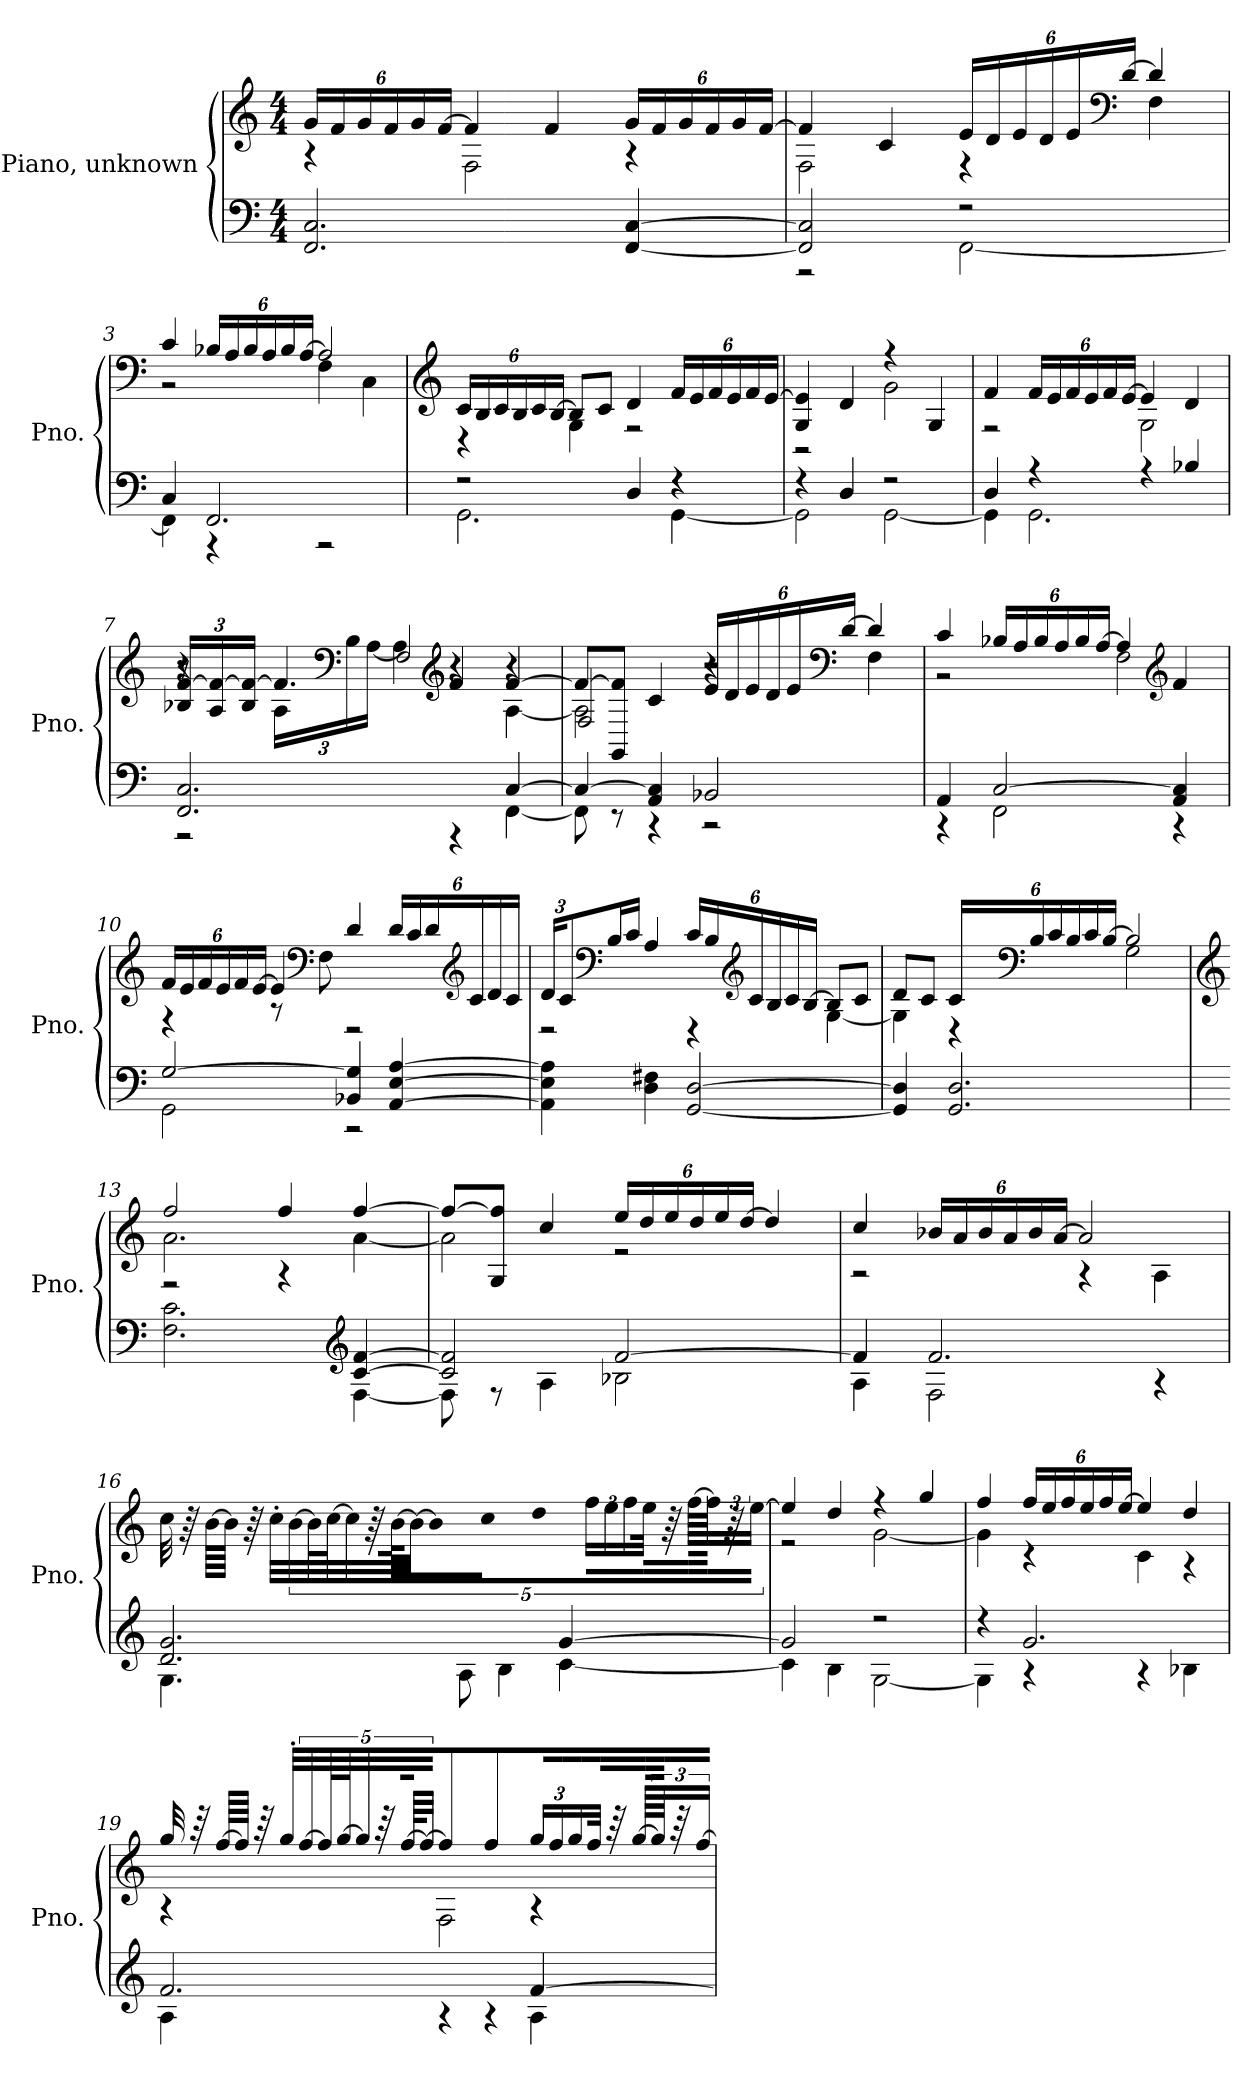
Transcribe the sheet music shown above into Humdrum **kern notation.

**kern	**kern
*part1	*part1
*staff2	*staff1
*I"Piano, unknown	*
*I'Pno.	*
*clefF4	*clefG2
*k[]	*k[]
*M4/4	*M4/4
*MM120	*MM120
*	*Xbrackettup
=1	=1
*	*^
2.FF/ 2.C/	24g/LL	4r
.	24f/	.
.	24g/	.
.	24f/	.
.	24g/	.
.	[24f/JJ	.
.	4f/]	2F\
.	4f/	.
[4FF/ [4C/	24g/LL	4r
.	24f/	.
.	24g/	.
.	24f/	.
.	24g/	.
.	[24f/JJ	.
=2	=2	=2
*^	*	*
2FF/] 2C/]	2r	4f/]	2F\
.	.	4c/	.
2r	[2FF\	24e/LL	4r
.	.	24d/	.
.	.	24e/	.
.	.	24d/	.
.	.	24e/	.
*	*	*clefF4	*
.	.	[24d/JJ	.
.	.	4d/]	4F\
=3	=3	=3	=3
4C/	4FF\]	4c/	2r
2.FF/	4r	24B-X/LL	.
.	.	24A/	.
.	.	24B-/	.
.	.	24A/	.
.	.	24B-/	.
.	.	[24A/JJ	.
.	2r	2A/]	4F\
.	.	.	4C\
!!LO:LB:g=z	!!
=4	=4	=4	=4
*	*	*clefG2	*
2r	2.GG\	24c/LL	4r
.	.	24B/	.
.	.	24c/	.
.	.	24B/	.
.	.	24c/	.
.	.	[24B/JJ	.
.	.	8B/L]	4G\
.	.	8c/J	.
4D/	.	4d/	2r
4r	[4GG\	24f/LL	.
.	.	24e/	.
.	.	24f/	.
.	.	24e/	.
.	.	24f/	.
.	.	[24e/JJ	.
=5	=5	=5	=5
4r	2GG\]	4G/ 4e/]	2r
4D/	.	4d/	.
2r	[2GG\	4r	2g\
.	.	4G/	.
=6	=6	=6	=6
4D/	4GG\]	4f/	2r
4r	2.GG\	24f/LL	.
.	.	24e/	.
.	.	24f/	.
.	.	24e/	.
.	.	24f/	.
.	.	[24e/JJ	.
4r	.	4e/]	2G\
4B-X/	.	4d/	.
!!LO:LB:g=z
=7	=7	=7	=7
*	*	*	*^
2.FF/ 2.C/	2r	24B-X/ [24f/LL	8r	4r
.	.	24A/ 24f/_	.	.
.	.	24B-/ 24f/_JJ	.	.
.	.	4.f/]	24A\LL	.
*	*	*clefF4	*	*
.	.	.	24B-\	.
.	.	.	[24A\JJ	.
.	.	.	4A\]	2F/
*	*	*clefG2	*	*
.	4r	4f/	4r	.
[4C/	[4FF\	[4f/	[4A\	4r
=8	=8	=8	=8	=8
4C/_	8FF\]	8f/L_	2A\]	2F/
.	8r	8GG/ 8f/]J	.	.
4AA/ 4C/]	4r	4c/	.	.
2BB-X/	2r	24e/LL	4r	2r
.	.	24d/	.	.
.	.	24e/	.	.
.	.	24d/	.	.
.	.	24e/	.	.
*	*	*clefF4	*	*
.	.	[24d/JJ	.	.
.	.	4d/]	4F\	.
*	*	*	*v	*v
=9	=9	=9	=9
4AA/	4r	4c/	2r
[2C/	2FF\	24B-X/LL	.
.	.	24A/	.
.	.	24B-/	.
.	.	24A/	.
.	.	24B-/	.
.	.	[24A/JJ	.
.	.	4A/]	2F\
*	*	*clefG2	*
4AA/ 4C/]	4r	4f/	.
!!LO:LB:g=z	!!
=10	=10	=10	=10
[2G/	2GG\	24f/LL	4r
.	.	24e/	.
.	.	24f/	.
.	.	24e/	.
.	.	24f/	.
.	.	[24e/JJ	.
.	.	4e/]	8r
*	*	*clefF4	*
.	.	.	8F\
4BB-X/ 4G/]	2r	4d/	2r
[4AA/ [4E/ [4A/	.	24d/LL	.
.	.	24c/	.
.	.	24d/	.
*	*	*clefG2	*
.	.	24c/	.
.	.	24d/	.
.	.	24c/JJ	.
*v	*v	*	*
=11	=11	=11
4AA\] 4E\] 4A\]	24d/KL	2r
.	12c/	.
*	*clefF4	*
.	16B/L	.
.	16c/JJ	.
4D\ 4F#X\	4A/	.
[2GG/ [2D/	24c/LL	4r
.	24B/	.
*	*clefG2	*
.	24c/	.
.	24B/	.
.	24c/	.
.	[24B/JJ	.
.	8B/L]	[4G\
.	8c/J	.
!!LO:LB:g=z	!!
=12	=12	=12
4GG/] 4D/]	8d/L	4G\]
.	8c/J	.
2.GG/ 2.D/	24c/LL	4r
*	*clefF4	*
.	24B/	.
.	24c/	.
.	24B/	.
.	24c/	.
.	[24B/JJ	.
.	2B/]	2G\
=13	=13	=13
*	*clefG2	*
*^	*	*
2r	2.F\ 2.c\	2ff/	2.a\
4r	.	4ff/	.
*clefG2	*	*	*
[4c/ [4f/	[4F\	[4ff/	[4a\
=14	=14	=14	=14
2c/] 2f/]	8F\]	8ff/L_	2a\]
.	8r	8G/ 8ff/]J	.
.	4A\	4cc/	.
[2f/	2B-X\	24ee/LL	2r
.	.	24dd/	.
.	.	24ee/	.
.	.	24dd/	.
.	.	24ee/	.
.	.	[24dd/JJ	.
.	.	4dd/]	.
=15	=15	=15	=15
4f/]	4A\	4cc/	2r
2.f/	2F\	24b-X/LL	.
.	.	24a/	.
.	.	24b-/	.
.	.	24a/	.
.	.	24b-/	.
.	.	[24a/JJ	.
.	.	2a/]	4r
.	4r	.	4A\
*	*	*v	*v
!!LO:LB:g=z
=16	=16	=16
2.d/ 2.g/	4.G\	32cc\
.	.	64r
.	.	[64b\LLLL
.	.	64b\JJJJ]
.	.	64r
.	.	32cc'\LLL
*	*	*brackettup
.	.	[40b\
.	.	80b\L]
.	.	[80cc\J
.	.	40cc\JJJ]
.	.	80r
.	.	[80b\KLLL
.	.	40b\JJ_
.	.	8b\]
.	8A\	8cc\J
.	4B\	4dd\
*	*	*Xbrackettup
[4g/	[4c\	24ff\LL
.	.	24ee\
.	.	24ff\
.	.	32ee\JJk
.	.	64r
.	.	[64ff\LLLL
*	*	*brackettup
.	.	96ff\JJJJ]
.	.	96r
.	.	[24ee\
=17	=17	=17
*	*	*^
2g/]	4c\]	4ee/]	2r
.	4B\	4dd/	.
2r	[2G\	4r	[2g\
.	.	4gg/	.
=18	=18	=18	=18
4r	4G\]	4ff/	4g\]
*	*	*Xbrackettup	*
2.g/	4r	24ff/LL	4r
.	.	24ee/	.
.	.	24ff/	.
.	.	24ee/	.
.	.	24ff/	.
.	.	[24ee/JJ	.
.	4r	4ee/]	4c\
.	4B-X\	4dd/	4r
!!LO:PB:g=z	!!
=19	=19	=19	=19
2.f/	4A\	32gg/	4r
.	.	64r	.
.	.	[64ff/LLLL	.
.	.	64ff/JJJJ]	.
.	.	64r	.
.	.	32gg'/LLL	.
*	*	*brackettup	*
.	.	[40ff/	.
.	.	80ff/L]	.
.	.	[80gg/J	.
.	.	40gg/JJJ]	.
.	.	80r	.
.	.	[80ff/KLLL	.
.	.	40ff/JJJ_	.
.	4r	4ff/]	2F\
.	4r	4ff/	.
*	*	*Xbrackettup	*
[4f/	4A\	24gg/LL	4r
.	.	24ff/	.
.	.	24gg/	.
.	.	32ff/JJk	.
.	.	64r	.
.	.	[64gg/LLLL	.
*	*	*brackettup	*
.	.	96gg/JJJJ]	.
.	.	96r	.
.	.	[24ff/	.
*v	*v	*	*
*	*v	*v
=	=
*-	*-
